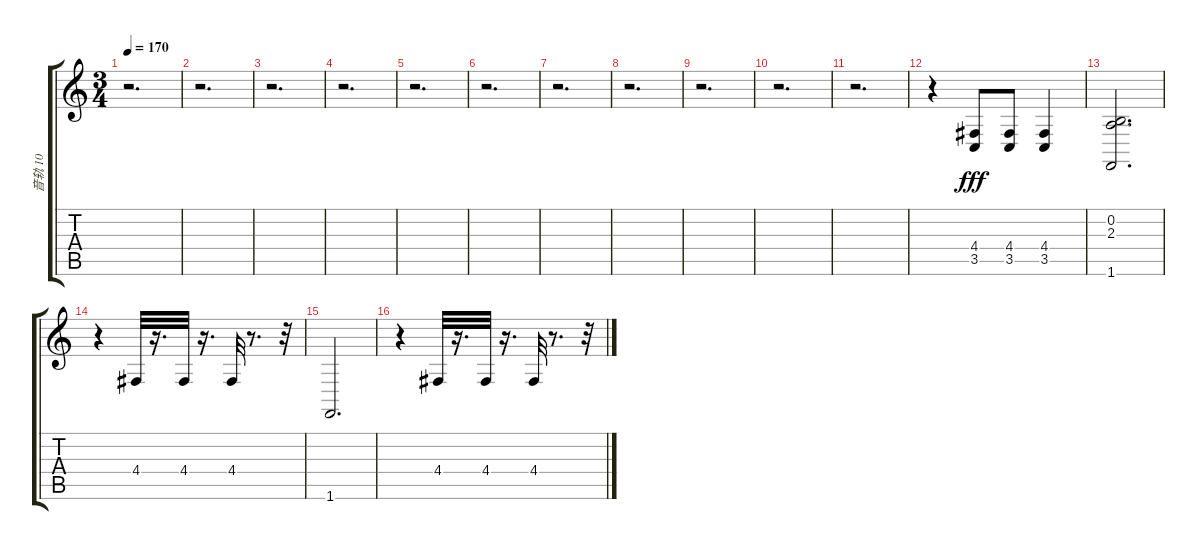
\track ("音轨 10" "音轨 10") {instrument stringensemble1}
\staff {score tabs}
\tuning (E4 B3 G3 D3 A2 E2) {hide}
\ts (3 4)
\tempo 170
\clef g2
\ks c
r.2{d dy fff} |
r.2{d} |
r.2{d} |
r.2{d} |
r.2{d} |
r.2{d} |
r.2{d} |
r.2{d} |
r.2{d} |
r.2{d} |
r.2{d} |
r.4 (4.4 3.5).8 (4.4 3.5).8 (4.4 3.5).4 |
(0.2 2.3 1.6).2{d} |
r.4 4.4.32 r.16{d} 4.4.32 r.16{d} 4.4.32 r.8{d} r.32 |
1.6.2{d} |
r.4 4.4.32 r.16{d} 4.4.32 r.16{d} 4.4.32 r.8{d} r.32
